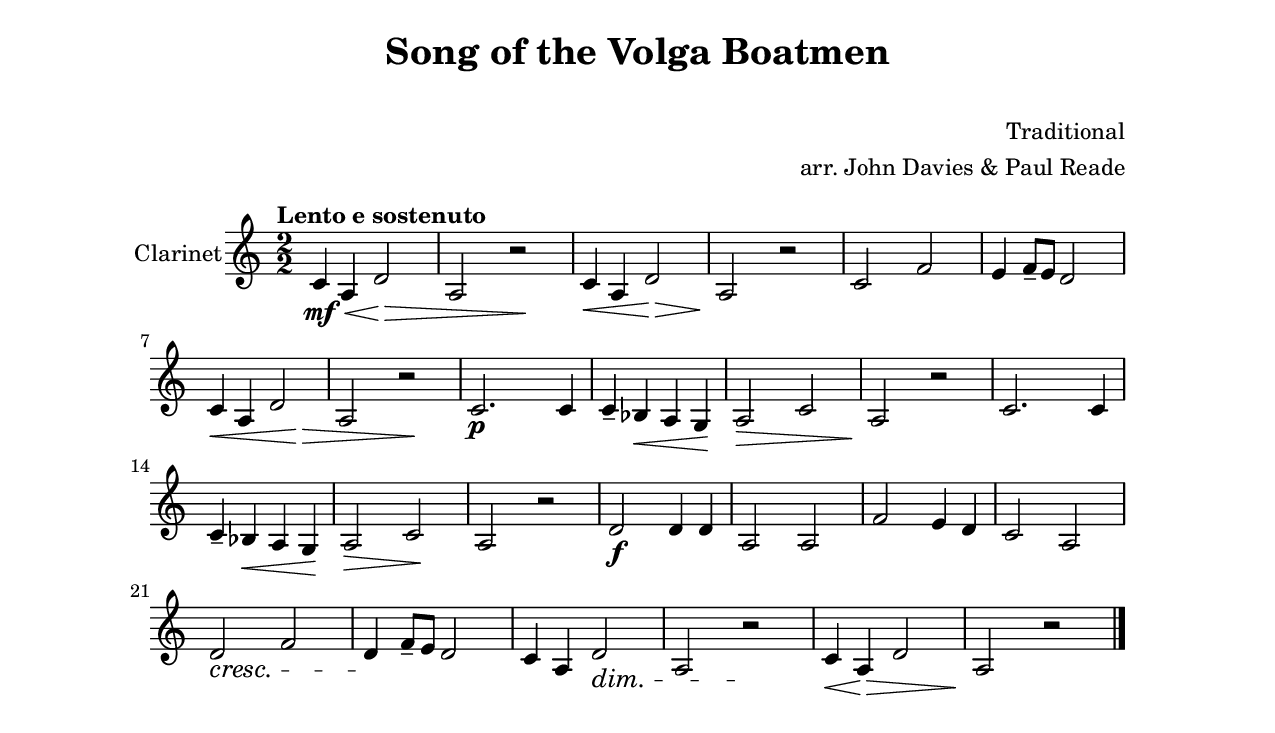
% Copied from First Book of Clarinet Solos by John Davies and Paul Reade
% pg 2

\include "globals.ly"

\header {
    title = "Song of the Volga Boatmen"
    composer = "Traditional"
    arranger = "arr. John Davies & Paul Reade"
}

melody = \relative c' {
    \tempo "Lento e sostenuto"
    \numericTimeSignature \time 2/2
    \key a \minor

    c4 a d2 | a2 r | c4 a d2 | a2 r | c2 f | e4 f8-- e d2 |
    c4 a d2 | a2 r | c2. c4 | c4-- bf a g | a2 c | a2 r | c2. c4 |
    c4-- bf a g | a2 c | a2 r | d2 d4 d | a2 a | f'2 e4 d | c2 a |
    d2 f | d4 f8-- e d2 | c4 a d2 | a2 r | c4 a d2 | a2 r |

    \bar "|."
}

decoration = \relative c' {
    s4 \mf \< s4 s2 \! \> | s2 s2 \! | s4 \< s4 s2 \! \> | s2 \! s2 | s1 | s1 |
    s4 \< s2 s4 \! \> | s2 s2 \! | s2. \p s4 | s4 s4 \< s4 s4 \! | s2 \> s2 | s2 \! s2 | s1 |
    s4 s4 \< s4 s4 \! | s2 \> s2 \! | s1 | s2 \f s2 | s1 | s1 | s1 |
    s2 \cresc s2 | s1 \! | s4 s4 s2 \dim | s2 s2 \! | s4 \< s4 \2 \! \> | s2 s2 \! |
}

\book {
    \score {
        \layout {
            \context {
                \Score
                proportionalNotationDuration = #(ly:make-moment 1/4)
            }
        }
        \new Staff \with {
            instrumentName = "Clarinet"
        } {
            << \melody \decoration >>
        }
    }
}
